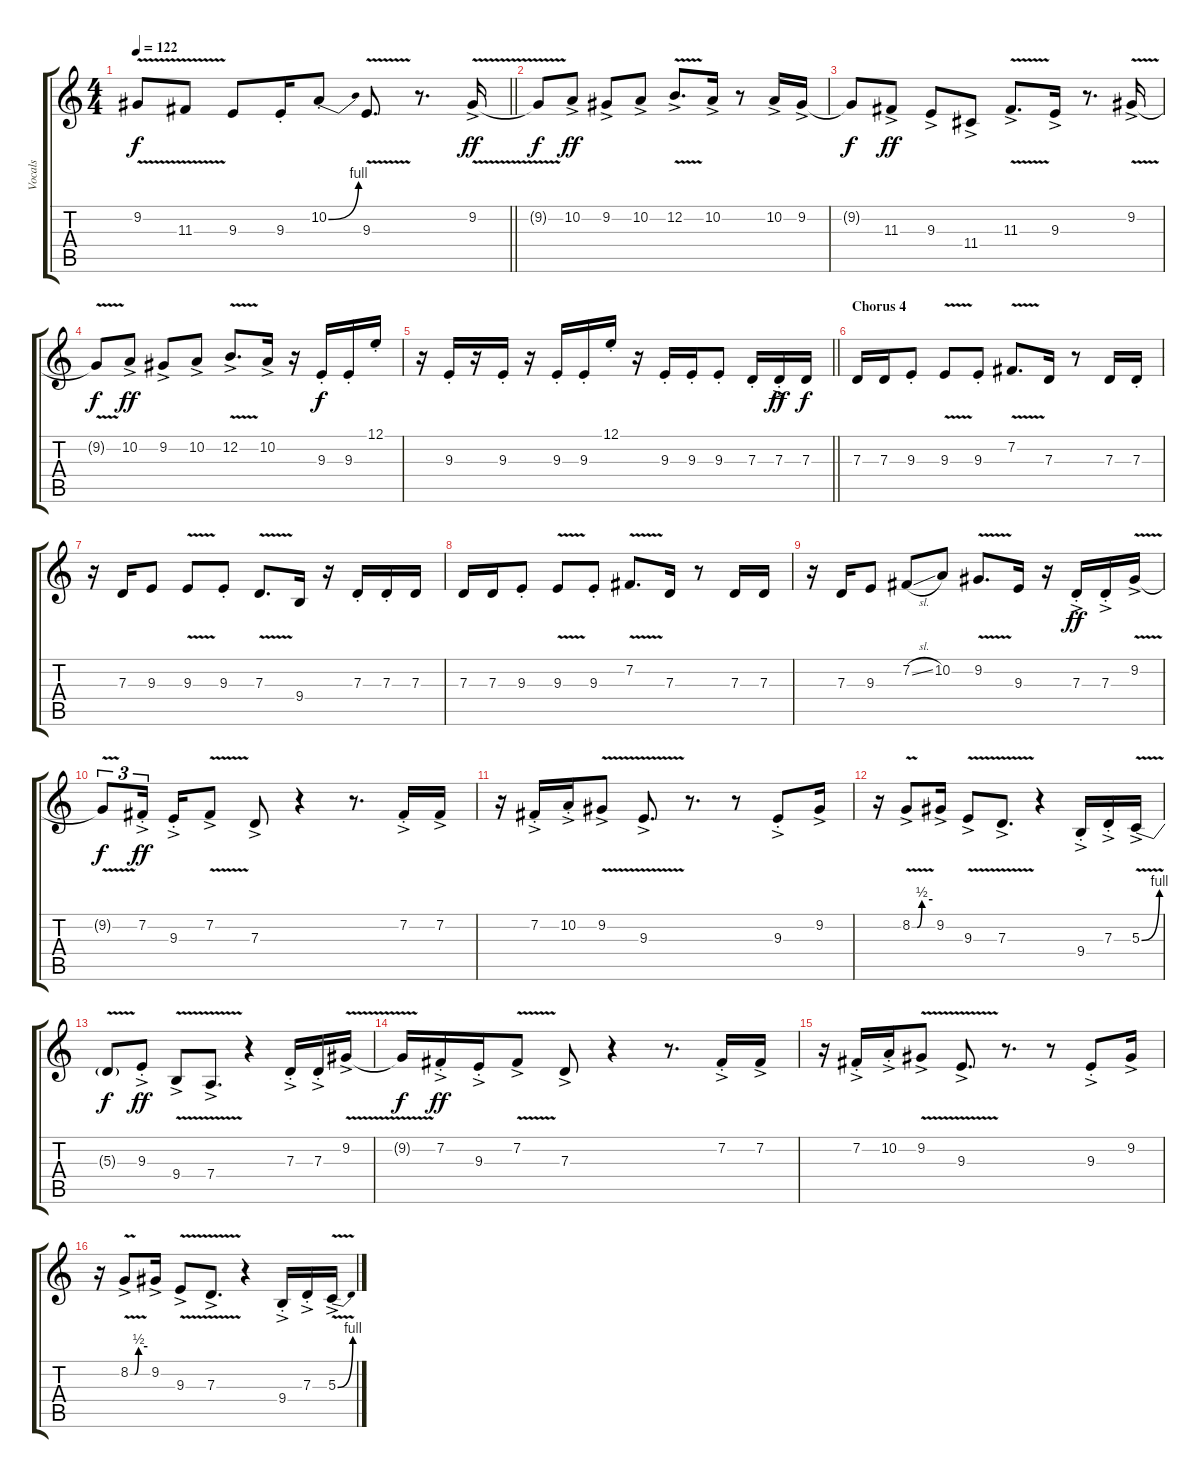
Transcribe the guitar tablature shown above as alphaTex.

\track ("Vocals" "Vocals") {instrument lead1square bank 255}
\staff {score tabs}
\tuning (E4 B3 G3 D3 A2 E2) {hide}
\ts (4 4)
\tempo 122
\clef g2
\barLineRight lightlight
\ks c
9.2{v}.8{dy f} 11.3{v}.8 9.3.8 9.3{st}.16 10.2{be (bend 0 0 60 4) st}.8 9.3{v}.8{d} r.8{d} 9.2{v ac}.16{dy ff} |
9.2{t}.8{dy f} 10.2{ac}.8{dy ff} 9.2{ac}.8 10.2{ac}.8 12.2{v ac}.8{d} 10.2{ac}.16 r.8 10.2{ac}.16 9.2{ac}.16 |
9.2{t}.8{dy f} 11.3{ac}.8{dy ff} 9.3{ac}.8 11.4{ac}.8 11.3{v ac}.8{d} 9.3{ac}.16 r.8{d} 9.2{v ac}.16 |
9.2{t}.8{dy f} 10.2{ac}.8{dy ff} 9.2{ac}.8 10.2{ac}.8 12.2{v ac}.8{d} 10.2{ac}.16 r.16 9.3{st}.16{dy f} 9.3{st}.16 12.1{st}.16 |
\barLineRight lightlight
r.16 9.3{st}.16 r.16 9.3{st}.16 r.16 9.3{st}.16 9.3{st}.16 12.1{st}.16 r.16 9.3{st}.16 9.3{st}.16 9.3{st}.8 7.3{st}.16 7.3{ac st}.16{dy ff} 7.3.16{dy f} |
\section ("" "Chorus 4")
7.3.16 7.3.16 9.3{st}.8 9.3{v}.8 9.3{st}.8 7.2{v}.8{d} 7.3.16 r.8 7.3.16 7.3{st}.16 |
r.16 7.3.16 9.3.8 9.3{v}.8 9.3{st}.8 7.3{v}.8{d} 9.4.16 r.16 7.3{st}.16 7.3{st}.16 7.3.16 |
7.3.16 7.3.16 9.3{st}.8 9.3{v}.8 9.3{st}.8 7.2{v}.8{d} 7.3.16 r.8 7.3.16 7.3.16 |
r.16 7.3.16 9.3.8 7.2{sl}.8 10.2.8 9.2{v}.8{d} 9.3.16 r.16 7.3{ac st}.16{dy ff} 7.3{ac st}.16 9.2{v ac}.16 |
9.2{t}.8{tu (3 2) dy f} 7.2{ac st}.16{tu (3 2) dy ff beam splitsecondary} 9.3{ac st}.16 7.2{v ac}.8 7.3{ac}.8 r.4 r.8{d} 7.2{ac st}.16 7.2{ac}.16 |
r.16 7.2{ac st}.16 10.2{ac st}.16 9.2{v ac}.8 9.3{v ac}.8{d} r.8{d} r.8 9.3{ac st}.8 9.2{ac}.16 |
r.16 8.2{be (custom 0 0 15 0 29 2 60 2) v ac}.8 9.2{ac}.16 9.3{v ac}.8 7.3{v ac}.8{d} r.4 9.4{ac st}.16 7.3{ac st}.16 5.3{be (bend 0 0 60 4) v ac}.16 |
5.3{t}.8{dy f} 9.3{ac st}.8{dy ff} 9.4{v ac}.8 7.4{v ac}.8{d} r.4 7.3{ac st}.16 7.3{ac st}.16 9.2{v ac}.16 |
9.2{t}.16{dy f} 7.2{ac st}.16{dy ff} 9.3{ac st}.16 7.2{v ac}.8 7.3{ac}.8 r.4 r.8{d} 7.2{ac st}.16 7.2{ac}.16 |
r.16 7.2{ac st}.16 10.2{ac st}.16 9.2{v ac}.8 9.3{v ac}.8{d} r.8{d} r.8 9.3{ac st}.8 9.2{ac}.16 |
r.16 8.2{be (custom 0 0 15 0 29 2 60 2) v ac}.8 9.2{ac}.16 9.3{v ac}.8 7.3{v ac}.8{d} r.4 9.4{ac st}.16 7.3{ac st}.16 5.3{be (bend 0 0 60 4) v ac}.16
